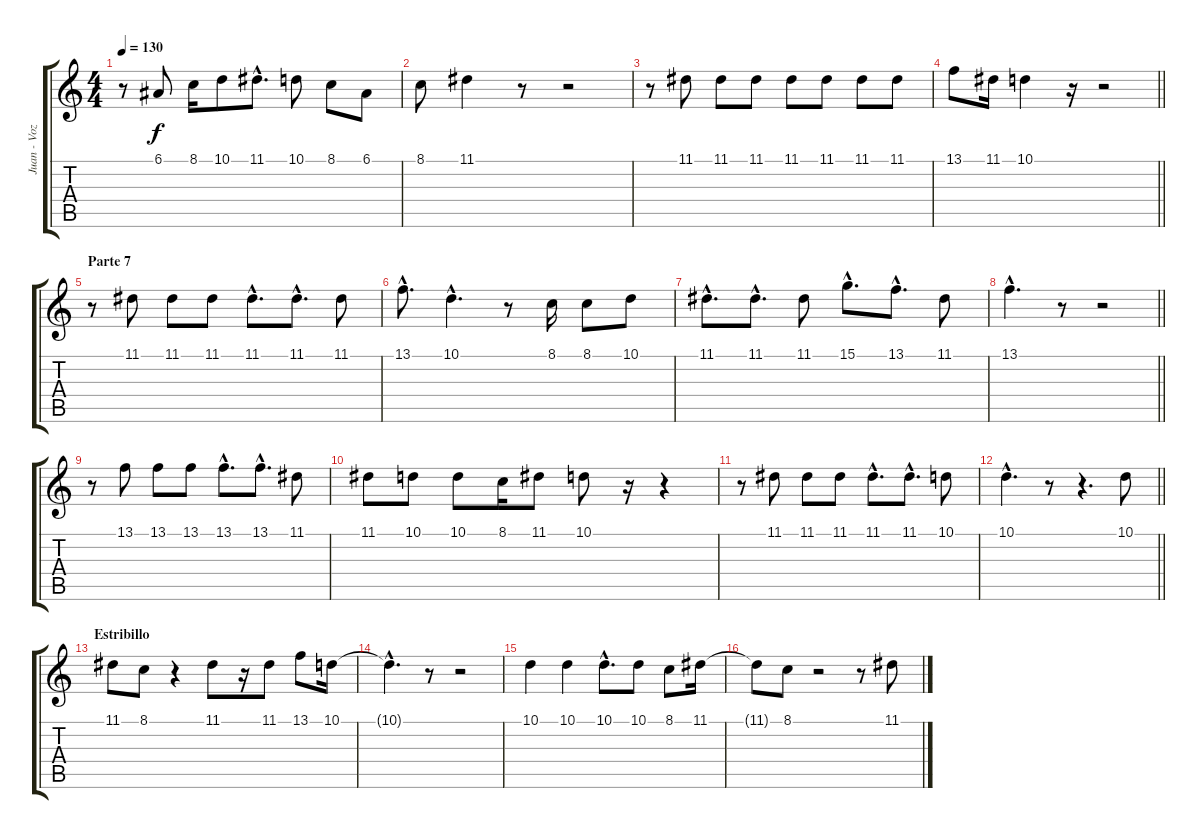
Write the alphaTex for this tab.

\track ("Juan - Voz" "Juan - Voz") {instrument lead8bassandlead}
\staff {score tabs}
\tuning (E4 B3 G3 D3 A2 E2) {hide}
\ts (4 4)
\tempo 130
\clef g2
\ks c
r.8{dy f} 6.1.8 8.1.16 10.1.8 11.1{hac}.8{d} 10.1.8 8.1.8 6.1.8 |
8.1.8 11.1.4 r.8 r.2 |
r.8 11.1.8 11.1.8 11.1.8 11.1.8 11.1.8 11.1.8 11.1.8 |
\barLineRight lightlight
13.1.8 11.1.16 10.1.4 r.16 r.2 |
\section ("" "Parte 7")
r.8 11.1.8 11.1.8 11.1.8 11.1{hac}.8{d} 11.1{hac}.8{d} 11.1.8 |
13.1{hac}.8{d} 10.1{hac}.4{d} r.8 8.1.16 8.1.8 10.1.8 |
11.1{hac}.8{d} 11.1{hac}.8{d} 11.1.8 15.1{hac}.8{d} 13.1{hac}.8{d} 11.1.8 |
\barLineRight lightlight
13.1{hac}.4{d} r.8 r.2 |
r.8 13.1.8 13.1.8 13.1.8 13.1{hac}.8{d} 13.1{hac}.8{d} 11.1.8 |
11.1.8 10.1.8 10.1.8 8.1.16 11.1.8 10.1.8 r.16 r.4 |
r.8 11.1.8 11.1.8 11.1.8 11.1{hac}.8{d} 11.1{hac}.8{d} 10.1.8 |
\barLineRight lightlight
10.1{hac}.4{d} r.8 r.4{d} 10.1.8 |
\section ("" "Estribillo")
11.1.8 8.1.8 r.4 11.1.8 r.16 11.1.8 13.1.8 10.1.16 |
10.1{hac t}.4{d} r.8 r.2 |
10.1.4 10.1.4 10.1{hac}.8{d} 10.1.8 8.1.8 11.1.16 |
11.1{t}.8 8.1.8 r.2 r.8 11.1.8
